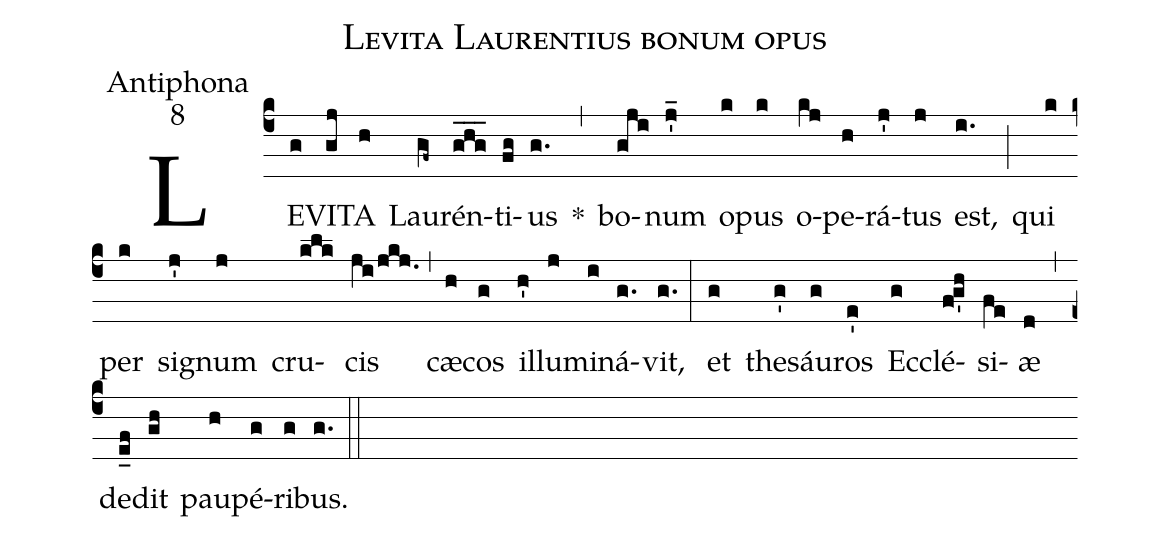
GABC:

name:Levita Laurentius bonum opus;
office-part:Antiphona;
mode:8;
%%
(c4) LE(g)VI(gj)TA(h) Lau(gf~)rén(ghg___)ti(fg)us(g.) *(,) bo(gji)num(j'_) o(k)pus(k) o(kj)pe(h)rá(j')tus(j) est,(i.) (;) qui(k) per(k) si(j')gnum(j) cru(klk)cis(ji/jkj.) (,) cæ(h)cos(g) il(h')lu(j)mi(i)ná(g.)vit,(g.) (:) et(g) the(g')sáu(g)ros(e') Ec(g)clé(f!g'h)si(fe)æ(d) (,) de(e_f)dit(gh) pau(h)pé(g)ri(g)bus.(g.) (::)
